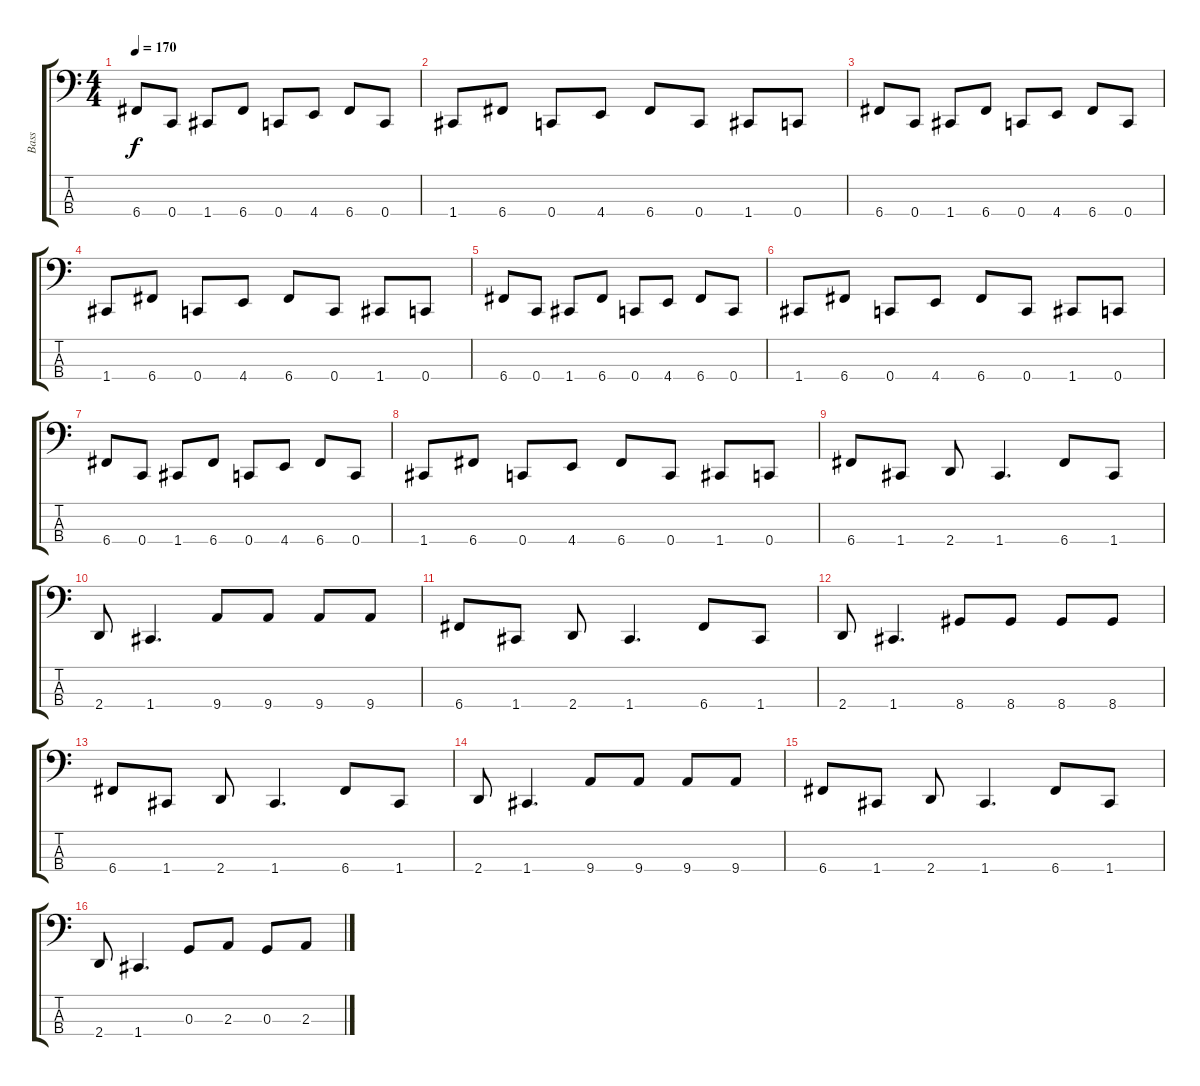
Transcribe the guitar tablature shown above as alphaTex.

\track ("Bass" "Bass") {instrument electricbassfinger}
\staff {score tabs}
\tuning (F2 C2 G1 C1) {hide}
\ts (4 4)
\tempo 170
\clef f4
\ks c
6.4.8{dy f} 0.4.8 1.4.8 6.4.8 0.4.8 4.4.8 6.4.8 0.4.8 |
1.4.8 6.4.8 0.4.8 4.4.8 6.4.8 0.4.8 1.4.8 0.4.8 |
6.4.8 0.4.8 1.4.8 6.4.8 0.4.8 4.4.8 6.4.8 0.4.8 |
1.4.8 6.4.8 0.4.8 4.4.8 6.4.8 0.4.8 1.4.8 0.4.8 |
6.4.8 0.4.8 1.4.8 6.4.8 0.4.8 4.4.8 6.4.8 0.4.8 |
1.4.8 6.4.8 0.4.8 4.4.8 6.4.8 0.4.8 1.4.8 0.4.8 |
6.4.8 0.4.8 1.4.8 6.4.8 0.4.8 4.4.8 6.4.8 0.4.8 |
1.4.8 6.4.8 0.4.8 4.4.8 6.4.8 0.4.8 1.4.8 0.4.8 |
6.4.8 1.4.8 2.4.8 1.4.4{d} 6.4.8 1.4.8 |
2.4.8 1.4.4{d} 9.4.8 9.4.8 9.4.8 9.4.8 |
6.4.8 1.4.8 2.4.8 1.4.4{d} 6.4.8 1.4.8 |
2.4.8 1.4.4{d} 8.4.8 8.4.8 8.4.8 8.4.8 |
6.4.8 1.4.8 2.4.8 1.4.4{d} 6.4.8 1.4.8 |
2.4.8 1.4.4{d} 9.4.8 9.4.8 9.4.8 9.4.8 |
6.4.8 1.4.8 2.4.8 1.4.4{d} 6.4.8 1.4.8 |
2.4.8 1.4.4{d} 0.3.8 2.3.8 0.3.8 2.3.8
